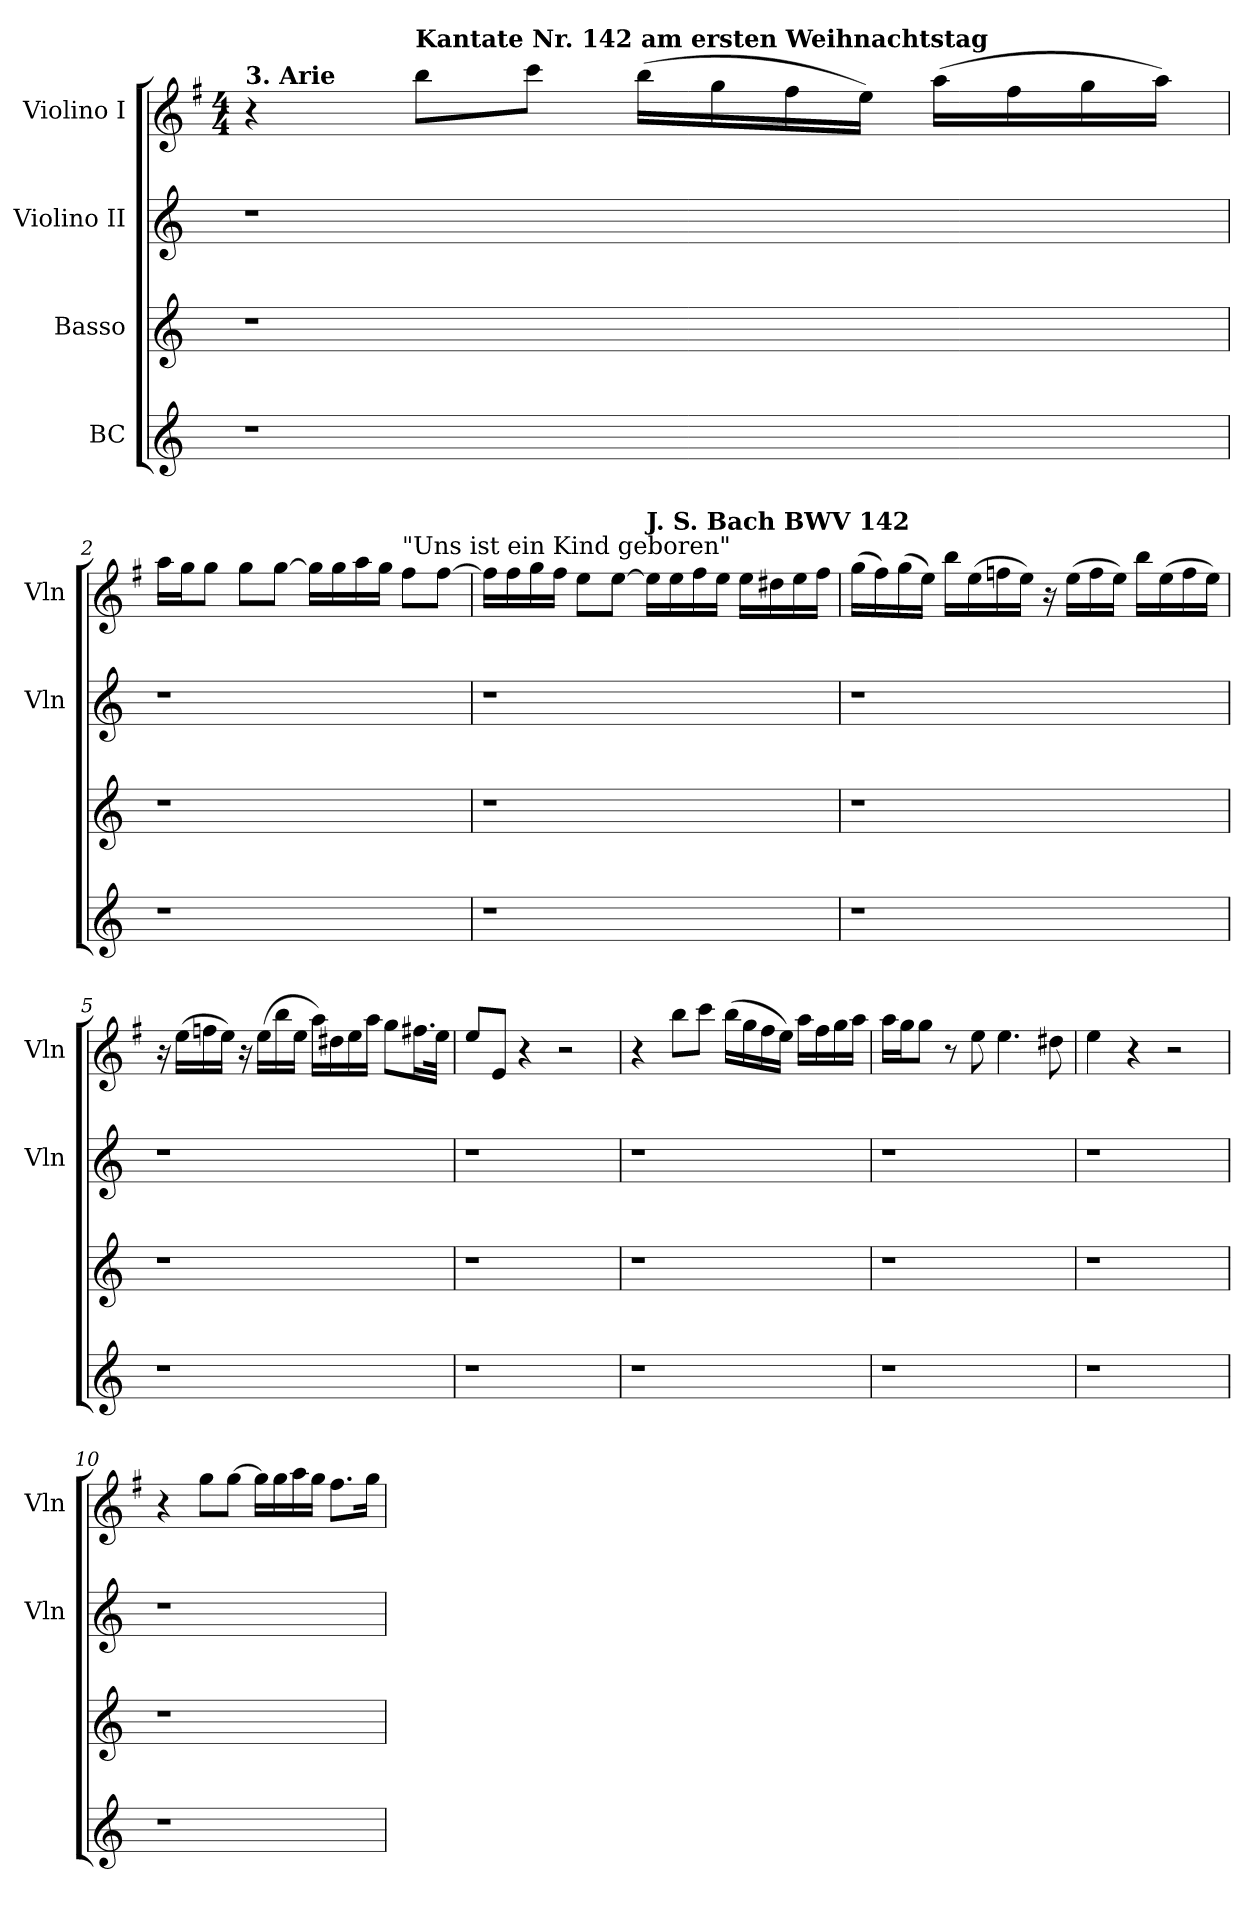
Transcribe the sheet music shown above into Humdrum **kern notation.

**kern	**kern	**kern	**kern
*part4	*part3	*part2	*part1
*staff4	*staff3	*staff2	*staff1
*I"BC	*I"Basso	*I"Violino II	*I"Violino I
*	*	*I'Vln	*I'Vln
*clefG2	*clefG2	*clefG2	*clefG2
*k[]	*k[]	*k[]	*k[f#]
*	*	*	*M4/4
=1	=1	=1	=1
!	!	!	!LO:TX:a:B:t=3. Arie
1r	1r	1r	4r
!	!	!	!LO:TX:a:B:t=Kantate Nr. 142 am ersten Weihnachtstag
.	.	.	8bb\L
.	.	.	8ccc\J
.	.	.	(16bb\LL
.	.	.	16gg\
.	.	.	16ff#\
.	.	.	16ee\JJ)
.	.	.	(16aa\LL
.	.	.	16ff#\
.	.	.	16gg\
.	.	.	16aa\JJ)
=2	=2	=2	=2
1r	1r	1r	16aa\LL
.	.	.	16gg\J
.	.	.	8gg\J
.	.	.	8gg\L
.	.	.	[8gg\J
.	.	.	16gg\LL]
.	.	.	16gg\
.	.	.	16aa\
.	.	.	16gg\JJ
!	!	!	!LO:TX:a:t="Uns ist ein Kind geboren"
.	.	.	8ff#\L
.	.	.	[8ff#\J
!!LO:LB:g=z
=3	=3	=3	=3
1r	1r	1r	16ff#\LL]
.	.	.	16ff#\
.	.	.	16gg\
.	.	.	16ff#\JJ
.	.	.	8ee\L
.	.	.	[8ee\J
!	!	!	!LO:TX:a:B:t=J. S. Bach BWV 142
.	.	.	16ee\LL]
.	.	.	16ee\
.	.	.	16ff#\
.	.	.	16ee\JJ
.	.	.	16ee\LL
.	.	.	16dd#X\
.	.	.	16ee\
.	.	.	16ff#\JJ
!!LO:LB:g=z
=4	=4	=4	=4
1r	1r	1r	(16gg\LL
.	.	.	16ff#\)
.	.	.	(16gg\
.	.	.	16ee\JJ)
.	.	.	16bb\LL
.	.	.	(16ee\
.	.	.	16ffn\
.	.	.	16ee\JJ)
.	.	.	16r
.	.	.	(16ee\LL
.	.	.	16ff\
.	.	.	16ee\JJ)
.	.	.	16bb\LL
.	.	.	(16ee\
.	.	.	16ff\
.	.	.	16ee\JJ)
!!LO:PB:g=z
=5	=5	=5	=5
1r	1r	1r	16r
.	.	.	(16ee\LL
.	.	.	16ffn\
.	.	.	16ee\JJ)
.	.	.	16r
.	.	.	(16ee\LL
.	.	.	16bb\
.	.	.	16ee\JJ
.	.	.	16aa\LL)
.	.	.	16dd#X\
.	.	.	16ee\
.	.	.	16aa\JJ
.	.	.	8gg\L
.	.	.	16.ff#X\L
.	.	.	32ee\JJk
=6	=6	=6	=6
1r	1r	1r	8ee/L
.	.	.	8e/J
.	.	.	4r
.	.	.	2r
!!LO:LB:g=z
=7	=7	=7	=7
1r	1r	1r	4r
.	.	.	8bb\L
.	.	.	8ccc\J
.	.	.	(16bb\LL
.	.	.	16gg\
.	.	.	16ff#\
.	.	.	16ee\JJ)
.	.	.	16aa\LL
.	.	.	16ff#\
.	.	.	16gg\
.	.	.	16aa\JJ
=8	=8	=8	=8
1r	1r	1r	16aa\LL
.	.	.	16gg\J
.	.	.	8gg\J
.	.	.	8r
.	.	.	8ee\
.	.	.	4.ee\
.	.	.	8dd#X\
=9	=9	=9	=9
1r	1r	1r	4ee\
.	.	.	4r
.	.	.	2r
!!LO:LB:g=z
=10	=10	=10	=10
1r	1r	1r	4r
.	.	.	8gg\L
.	.	.	[8gg\J
.	.	.	16gg\LL]
.	.	.	16gg\
.	.	.	16aa\
.	.	.	16gg\JJ
.	.	.	8.ff#\L
.	.	.	16gg\Jk
=	=	=	=
*-	*-	*-	*-
